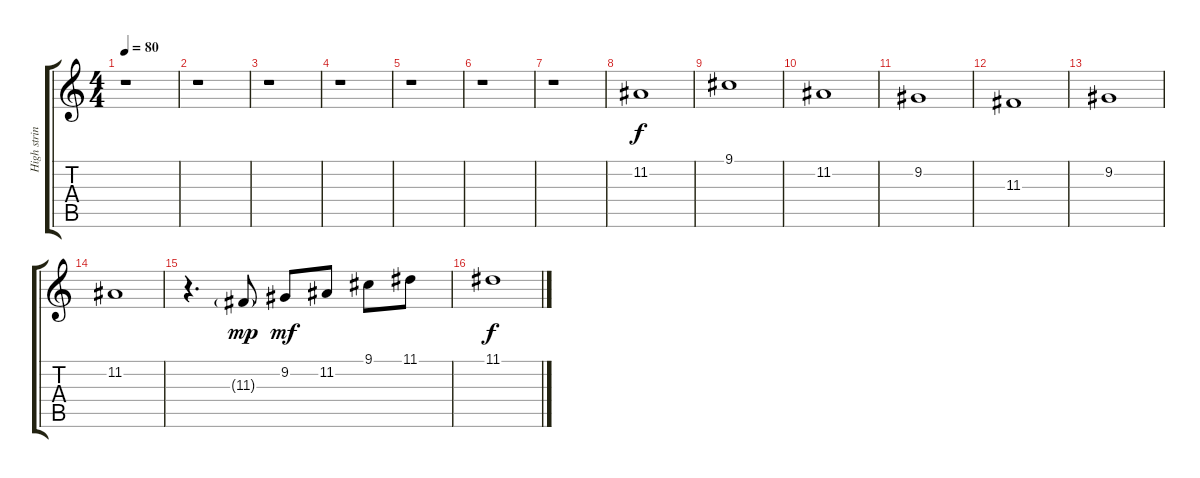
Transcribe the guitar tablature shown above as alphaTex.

\track ("High strings" "High strin") {instrument stringensemble2}
\staff {score tabs}
\tuning (E4 B3 G3 D3 A2 E2) {hide}
\ts (4 4)
\tempo 80
\clef g2
\ks c
r.1{dy f instrument stringensemble2} |
r.1 |
r.1 |
r.1 |
r.1 |
r.1 |
r.1 |
11.2.1 |
9.1.1 |
11.2.1 |
9.2.1 |
11.3.1 |
9.2.1 |
11.2.1 |
r.4{d} 11.3{g}.8{dy mp} 9.2.8{dy mf} 11.2.8 9.1.8 11.1.8 |
11.1.1{dy f}
